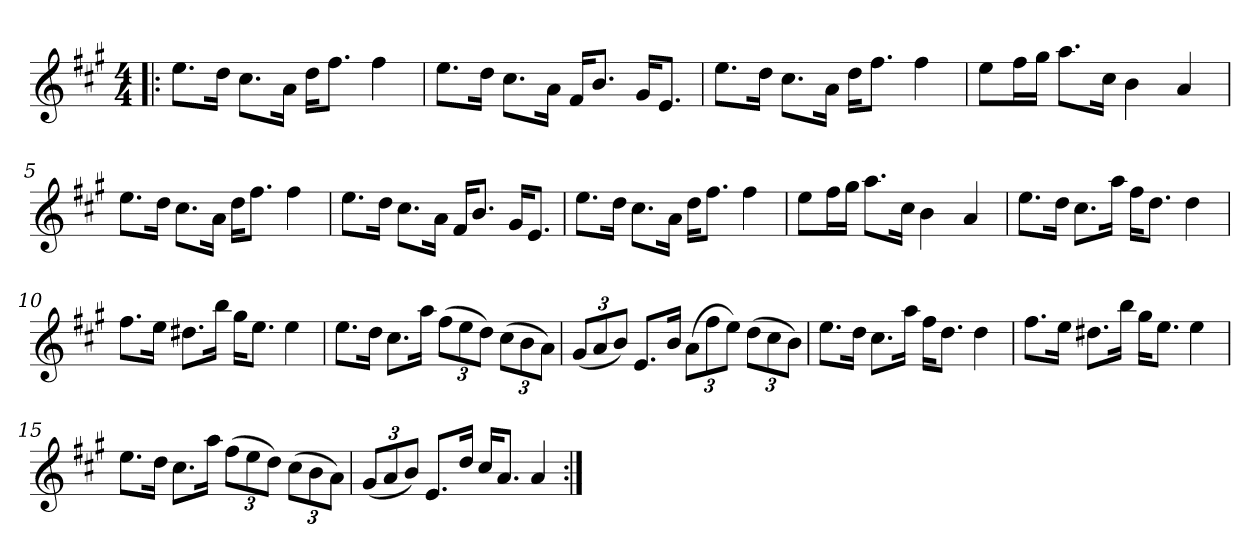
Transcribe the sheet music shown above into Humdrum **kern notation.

**kern
*part1
*staff1
*clefG2
*k[f#c#g#]
*A:
*M4/4
*MM64
=1!|:
8.ee\L
16dd\Jk
8.cc#\L
16a\Jk
16dd\KL
8.ff#\J
4ff#\
=2
8.ee\L
16dd\Jk
8.cc#\L
16a\Jk
16f#/KL
8.b/J
16g#/KL
8.e/J
=3
8.ee\L
16dd\Jk
8.cc#\L
16a\Jk
16dd\KL
8.ff#\J
4ff#\
=4
8ee\L
16ff#\L
16gg#\JJ
8.aa\L
16cc#\Jk
4b\
4a/
=5
8.ee\L
16dd\Jk
8.cc#\L
16a\Jk
16dd\KL
8.ff#\J
4ff#\
!!LO:LB:g=z
=6
8.ee\L
16dd\Jk
8.cc#\L
16a\Jk
16f#/KL
8.b/J
16g#/KL
8.e/J
=7
8.ee\L
16dd\Jk
8.cc#\L
16a\Jk
16dd\KL
8.ff#\J
4ff#\
=8
8ee\L
16ff#\L
16gg#\JJ
8.aa\L
16cc#\Jk
4b\
4a/
=9
8.ee\L
16dd\Jk
8.cc#\L
16aa\Jk
16ff#\KL
8.dd\J
4dd\
=10
8.ff#\L
16ee\Jk
8.dd#X\L
16bb\Jk
16gg#\KL
8.ee\J
4ee\
!!LO:LB:g=z
=11
8.ee\L
16dd\Jk
8.cc#\L
16aa\Jk
*Xbrackettup
(>12ff#\L
12ee\
12dd\J)
(>12cc#\L
12b\
12a\J)
=12
(<12g#/L
12a/
12b/J)
8.e/L
16b/Jk
(>12a\L
12ff#\
12ee\J)
(>12dd\L
12cc#\
12b\J)
=13
8.ee\L
16dd\Jk
8.cc#\L
16aa\Jk
16ff#\KL
8.dd\J
4dd\
=14
8.ff#\L
16ee\Jk
8.dd#X\L
16bb\Jk
16gg#\KL
8.ee\J
4ee\
!!LO:LB:g=z
=15
8.ee\L
16dd\Jk
8.cc#\L
16aa\Jk
(>12ff#\L
12ee\
12dd\J)
(>12cc#\L
12b\
12a\J)
=16
(<12g#/L
12a/
12b/J)
8.e/L
16dd/Jk
16cc#/KL
8.a/J
4a/
=:|!
*-
